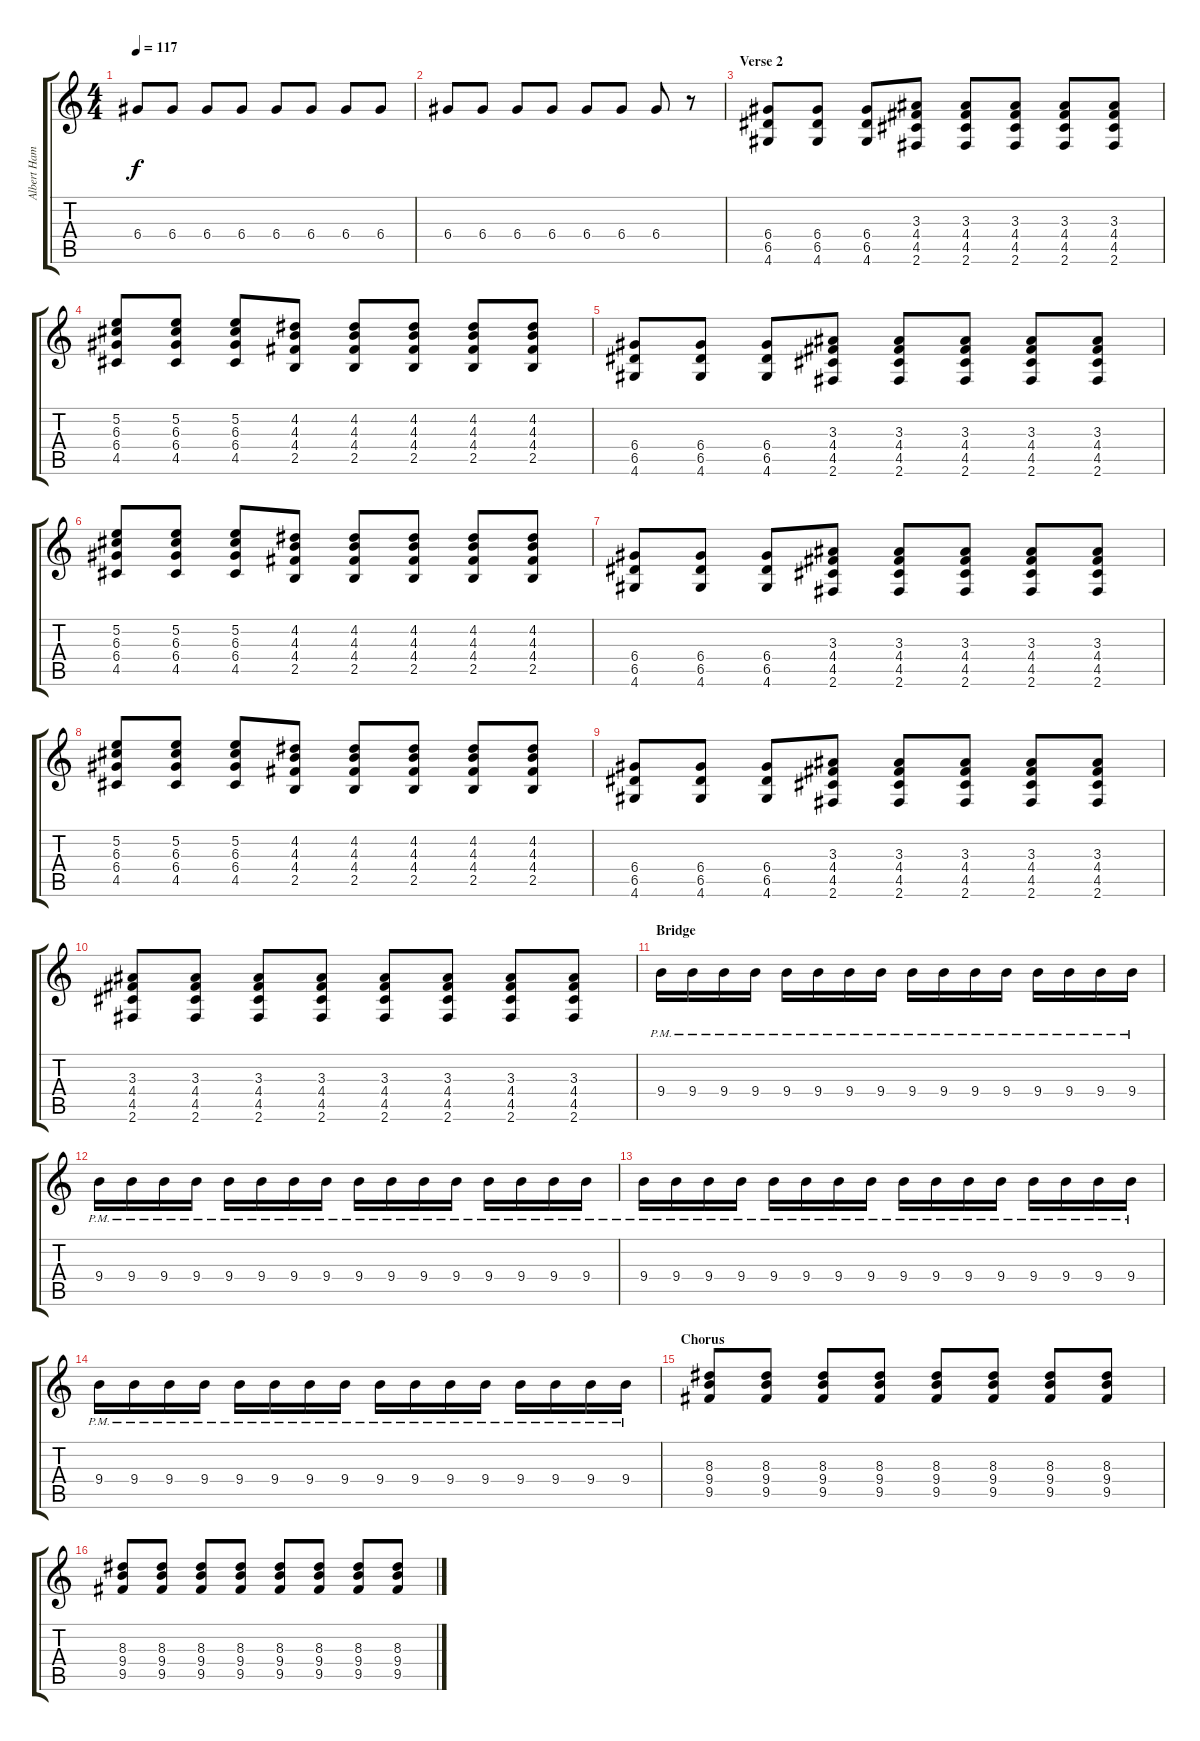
\track ("Albert Hammond jr. - Guitar II" "Albert Ham") {instrument distortionguitar}
\staff {score tabs}
\tuning (E4 B3 G3 D3 A2 E2) {hide}
\ts (4 4)
\tempo 117
\clef g2
\ks c
6.4.8{dy f instrument distortionguitar} 6.4.8 6.4.8 6.4.8 6.4.8 6.4.8 6.4.8 6.4.8 |
6.4.8 6.4.8 6.4.8 6.4.8 6.4.8 6.4.8 6.4.8 r.8 |
\section ("" "Verse 2")
(6.4 6.5 4.6).8{instrument distortionguitar} (6.4 6.5 4.6).8 (6.4 6.5 4.6).8 (3.3 4.4 4.5 2.6).8 (3.3 4.4 4.5 2.6).8 (3.3 4.4 4.5 2.6).8 (3.3 4.4 4.5 2.6).8 (3.3 4.4 4.5 2.6).8 |
(5.2 6.3 6.4 4.5).8 (5.2 6.3 6.4 4.5).8 (5.2 6.3 6.4 4.5).8 (4.2 4.3 4.4 2.5).8 (4.2 4.3 4.4 2.5).8 (4.2 4.3 4.4 2.5).8 (4.2 4.3 4.4 2.5).8 (4.2 4.3 4.4 2.5).8 |
(6.4 6.5 4.6).8 (6.4 6.5 4.6).8 (6.4 6.5 4.6).8 (3.3 4.4 4.5 2.6).8 (3.3 4.4 4.5 2.6).8 (3.3 4.4 4.5 2.6).8 (3.3 4.4 4.5 2.6).8 (3.3 4.4 4.5 2.6).8 |
(5.2 6.3 6.4 4.5).8 (5.2 6.3 6.4 4.5).8 (5.2 6.3 6.4 4.5).8 (4.2 4.3 4.4 2.5).8 (4.2 4.3 4.4 2.5).8 (4.2 4.3 4.4 2.5).8 (4.2 4.3 4.4 2.5).8 (4.2 4.3 4.4 2.5).8 |
(6.4 6.5 4.6).8 (6.4 6.5 4.6).8 (6.4 6.5 4.6).8 (3.3 4.4 4.5 2.6).8 (3.3 4.4 4.5 2.6).8 (3.3 4.4 4.5 2.6).8 (3.3 4.4 4.5 2.6).8 (3.3 4.4 4.5 2.6).8 |
(5.2 6.3 6.4 4.5).8 (5.2 6.3 6.4 4.5).8 (5.2 6.3 6.4 4.5).8 (4.2 4.3 4.4 2.5).8 (4.2 4.3 4.4 2.5).8 (4.2 4.3 4.4 2.5).8 (4.2 4.3 4.4 2.5).8 (4.2 4.3 4.4 2.5).8 |
(6.4 6.5 4.6).8 (6.4 6.5 4.6).8 (6.4 6.5 4.6).8 (3.3 4.4 4.5 2.6).8 (3.3 4.4 4.5 2.6).8 (3.3 4.4 4.5 2.6).8 (3.3 4.4 4.5 2.6).8 (3.3 4.4 4.5 2.6).8 |
(3.3 4.4 4.5 2.6).8 (3.3 4.4 4.5 2.6).8 (3.3 4.4 4.5 2.6).8 (3.3 4.4 4.5 2.6).8 (3.3 4.4 4.5 2.6).8 (3.3 4.4 4.5 2.6).8 (3.3 4.4 4.5 2.6).8 (3.3 4.4 4.5 2.6).8 |
\section ("" "Bridge")
9.4{pm}.16{instrument electricguitarjazz} 9.4{pm}.16 9.4{pm}.16 9.4{pm}.16 9.4{pm}.16 9.4{pm}.16 9.4{pm}.16 9.4{pm}.16 9.4{pm}.16 9.4{pm}.16 9.4{pm}.16 9.4{pm}.16 9.4{pm}.16 9.4{pm}.16 9.4{pm}.16 9.4{pm}.16 |
9.4{pm}.16 9.4{pm}.16 9.4{pm}.16 9.4{pm}.16 9.4{pm}.16 9.4{pm}.16 9.4{pm}.16 9.4{pm}.16 9.4{pm}.16 9.4{pm}.16 9.4{pm}.16 9.4{pm}.16 9.4{pm}.16 9.4{pm}.16 9.4{pm}.16 9.4{pm}.16 |
9.4{pm}.16 9.4{pm}.16 9.4{pm}.16 9.4{pm}.16 9.4{pm}.16 9.4{pm}.16 9.4{pm}.16 9.4{pm}.16 9.4{pm}.16 9.4{pm}.16 9.4{pm}.16 9.4{pm}.16 9.4{pm}.16 9.4{pm}.16 9.4{pm}.16 9.4{pm}.16 |
9.4{pm}.16 9.4{pm}.16 9.4{pm}.16 9.4{pm}.16 9.4{pm}.16 9.4{pm}.16 9.4{pm}.16 9.4{pm}.16 9.4{pm}.16 9.4{pm}.16 9.4{pm}.16 9.4{pm}.16 9.4{pm}.16 9.4{pm}.16 9.4{pm}.16 9.4{pm}.16 |
\section ("" "Chorus")
(8.3 9.4 9.5).8{instrument distortionguitar} (8.3 9.4 9.5).8 (8.3 9.4 9.5).8 (8.3 9.4 9.5).8 (8.3 9.4 9.5).8 (8.3 9.4 9.5).8 (8.3 9.4 9.5).8 (8.3 9.4 9.5).8 |
(8.3 9.4 9.5).8 (8.3 9.4 9.5).8 (8.3 9.4 9.5).8 (8.3 9.4 9.5).8 (8.3 9.4 9.5).8 (8.3 9.4 9.5).8 (8.3 9.4 9.5).8 (8.3 9.4 9.5).8
